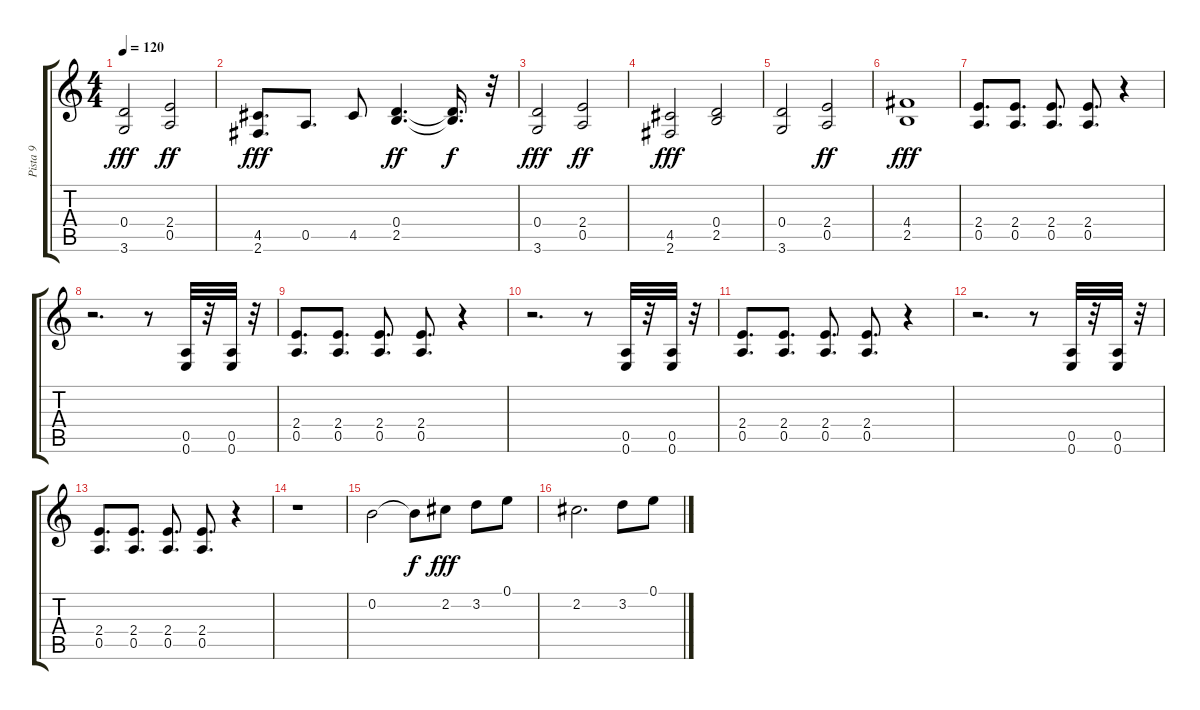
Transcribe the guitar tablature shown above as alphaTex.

\track ("Pista 9" "Pista 9") {instrument distortionguitar}
\staff {score tabs}
\tuning (E4 B3 G3 D3 A2 E2) {hide}
\ts (4 4)
\tempo 120
\clef g2
\ks c
(0.4 3.6).2{dy fff} (2.4 0.5).2{dy ff} |
(4.5 2.6).8{d dy fff} 0.5.8{d} 4.5.8 (0.4 2.5).4{d dy ff} (0.4{t} 2.5{t}).16{d dy f} r.32 |
(0.4 3.6).2{dy fff} (2.4 0.5).2{dy ff} |
(4.5 2.6).2{dy fff} (0.4 2.5).2 |
(0.4 3.6).2 (2.4 0.5).2{dy ff} |
(4.4 2.5).1{dy fff} |
(2.4 0.5).8{d} (2.4 0.5).8{d} (2.4 0.5).8{d} (2.4 0.5).8{d} r.4 |
r.2{d} r.8 (0.5 0.6).32 r.32 (0.5 0.6).32 r.32 |
(2.4 0.5).8{d} (2.4 0.5).8{d} (2.4 0.5).8{d} (2.4 0.5).8{d} r.4 |
r.2{d} r.8 (0.5 0.6).32 r.32 (0.5 0.6).32 r.32 |
(2.4 0.5).8{d} (2.4 0.5).8{d} (2.4 0.5).8{d} (2.4 0.5).8{d} r.4 |
r.2{d} r.8 (0.5 0.6).32 r.32 (0.5 0.6).32 r.32 |
(2.4 0.5).8{d} (2.4 0.5).8{d} (2.4 0.5).8{d} (2.4 0.5).8{d} r.4 |
r.1 |
0.2.2{instrument distortionguitar} 0.2{t}.8{dy f} 2.2.8{dy fff} 3.2.8 0.1.8 |
2.2.2{d} 3.2.8 0.1.8
